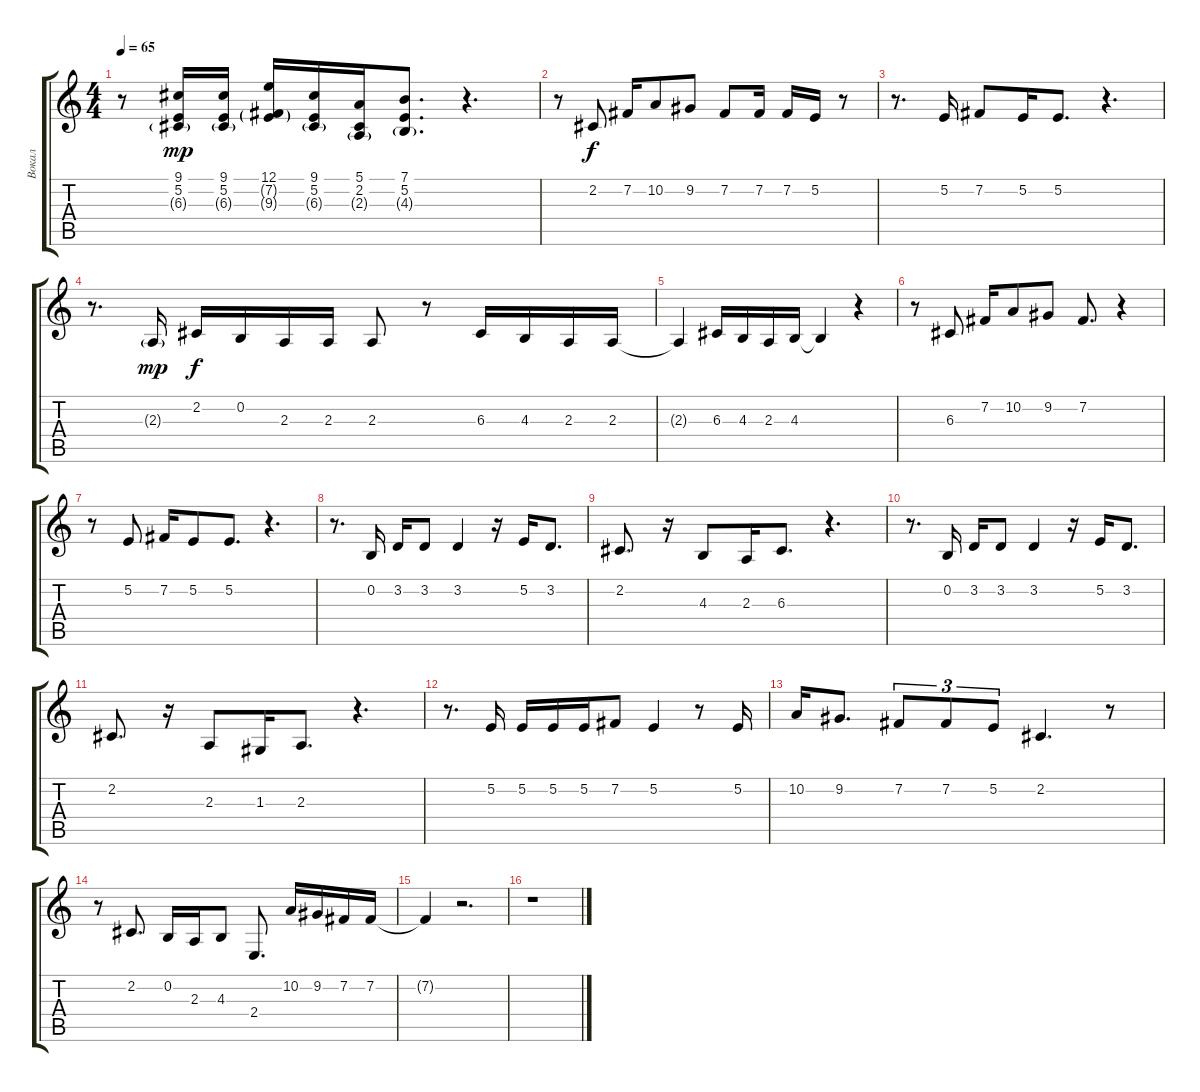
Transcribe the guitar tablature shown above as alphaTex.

\track ("Вокал" "Вокал") {instrument drawbarorgan}
\staff {score tabs}
\tuning (E4 B3 G3 D3 A2 E2) {hide}
\ts (4 4)
\tempo 65
\clef g2
\ks c
r.8{dy f} (9.1 5.2 6.3{g}).16{dy mp} (9.1 5.2 6.3{g}).16 (12.1 7.2{g} 9.3{g}).16 (9.1 5.2 6.3{g}).16 (5.1 2.2 2.3{g}).16 (7.1 5.2 4.3{g}).8{d} r.4{d} |
r.8 2.2.8{dy f} 7.2.16 10.2.8 9.2.8 7.2.8 7.2.16 7.2.16 5.2.16 r.8 |
r.8{d} 5.2.16 7.2.8 5.2.16 5.2.8{d} r.4{d} |
r.8{d} 2.3{g}.16{dy mp} 2.2.16{dy f} 0.2.16 2.3.16 2.3.16 2.3.8 r.8 6.3.16 4.3.16 2.3.16 2.3.16 |
2.3{t}.4 6.3.16 4.3.16 2.3.16 4.3.16 4.3{t}.4 r.4 |
r.8 6.3.8 7.2.16 10.2.8 9.2.8 7.2.8{d} r.4 |
r.8 5.2.8 7.2.16 5.2.8 5.2.8{d} r.4{d} |
r.8{d} 0.2.16 3.2.16 3.2.8 3.2.4 r.16 5.2.16 3.2.8{d} |
2.2.8{d} r.16 4.3.8 2.3.16 6.3.8{d} r.4{d} |
r.8{d} 0.2.16 3.2.16 3.2.8 3.2.4 r.16 5.2.16 3.2.8{d} |
2.2.8{d} r.16 2.3.8 1.3.16 2.3.8{d} r.4{d} |
r.8{d} 5.2.16 5.2.16 5.2.16 5.2.16 7.2.8 5.2.4 r.8 5.2.16 |
10.2.16 9.2.8{d} 7.2.8{tu (3 2)} 7.2.8{tu (3 2)} 5.2.8{tu (3 2)} 2.2.4{d} r.8 |
r.8 2.2.8{d} 0.2.16 2.3.16 4.3.8 2.4.8{d} 10.2.16 9.2.16 7.2.16 7.2.16 |
7.2{t}.4 r.2{d} |
r.1
